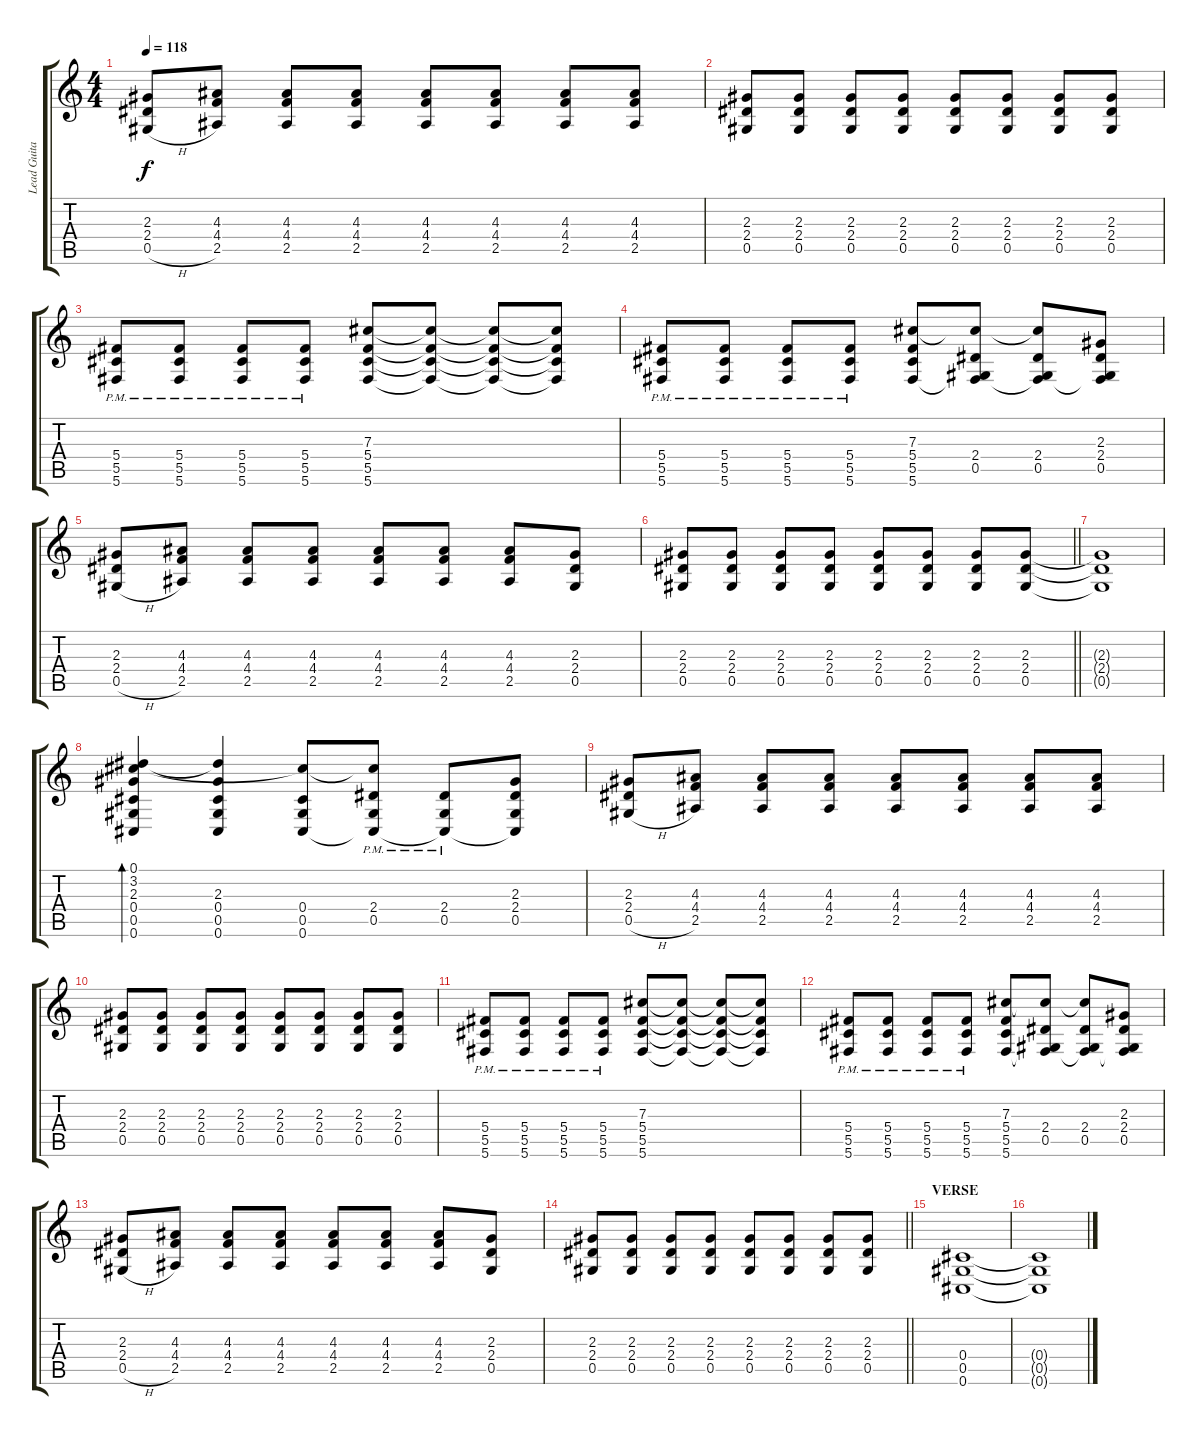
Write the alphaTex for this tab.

\track ("Lead Guitar" "Lead Guita") {instrument electricguitarclean}
\staff {score tabs}
\tuning (Eb4 Bb3 Gb3 Db3 Ab2 Db2) {hide}
\ts (4 4)
\tempo 118
\clef g2
\ks c
(2.3 2.4 0.5{h}).8{dy f} (4.3 4.4 2.5).8 (4.3 4.4 2.5).8 (4.3 4.4 2.5).8 (4.3 4.4 2.5).8 (4.3 4.4 2.5).8 (4.3 4.4 2.5).8 (4.3 4.4 2.5).8 |
(2.3 2.4 0.5).8 (2.3 2.4 0.5).8 (2.3 2.4 0.5).8 (2.3 2.4 0.5).8 (2.3 2.4 0.5).8 (2.3 2.4 0.5).8 (2.3 2.4 0.5).8 (2.3 2.4 0.5).8 |
(5.4{pm} 5.5{pm} 5.6{pm}).8 (5.4{pm} 5.5{pm} 5.6{pm}).8 (5.4{pm} 5.5{pm} 5.6{pm}).8 (5.4{pm} 5.5{pm} 5.6{pm}).8 (7.3 5.4 5.5 5.6).8 (7.3{t} 5.4{t} 5.5{t} 5.6{t}).8 (7.3{t} 5.4{t} 5.5{t} 5.6{t}).8 (7.3{t} 5.4{t} 5.5{t} 5.6{t}).8 |
(5.4{pm} 5.5{pm} 5.6{pm}).8 (5.4{pm} 5.5{pm} 5.6{pm}).8 (5.4{pm} 5.5{pm} 5.6{pm}).8 (5.4{pm} 5.5{pm} 5.6{pm}).8 (7.3 5.4 5.5 5.6).8 (7.3{t} 2.4 0.5 5.6{t}).8 (7.3{t} 2.4 0.5 5.6{t}).8 (2.3 2.4 0.5 5.6{t}).8 |
(2.3 2.4 0.5{h}).8 (4.3 4.4 2.5).8 (4.3 4.4 2.5).8 (4.3 4.4 2.5).8 (4.3 4.4 2.5).8 (4.3 4.4 2.5).8 (4.3 4.4 2.5).8 (2.3 2.4 0.5).8 |
\barLineRight lightlight
(2.3 2.4 0.5).8 (2.3 2.4 0.5).8 (2.3 2.4 0.5).8 (2.3 2.4 0.5).8 (2.3 2.4 0.5).8 (2.3 2.4 0.5).8 (2.3 2.4 0.5).8 (2.3 2.4 0.5).8 |
(2.3{t} 2.4{t} 0.5{t}).1 |
(0.1 3.2 2.3 0.4 0.5 0.6).4{bd 60} (0.1{t} 2.3 0.4 0.5 0.6).4 (3.2{t} 0.4 0.5 0.6).8 (3.2{t} 2.4{pm} 0.5{pm} 0.6{t}).8 (2.4{pm} 0.5{pm} 0.6{t}).8 (2.3 2.4 0.5 0.6{t}).8 |
(2.3 2.4 0.5{h}).8 (4.3 4.4 2.5).8 (4.3 4.4 2.5).8 (4.3 4.4 2.5).8 (4.3 4.4 2.5).8 (4.3 4.4 2.5).8 (4.3 4.4 2.5).8 (4.3 4.4 2.5).8 |
(2.3 2.4 0.5).8 (2.3 2.4 0.5).8 (2.3 2.4 0.5).8 (2.3 2.4 0.5).8 (2.3 2.4 0.5).8 (2.3 2.4 0.5).8 (2.3 2.4 0.5).8 (2.3 2.4 0.5).8 |
(5.4{pm} 5.5{pm} 5.6{pm}).8 (5.4{pm} 5.5{pm} 5.6{pm}).8 (5.4{pm} 5.5{pm} 5.6{pm}).8 (5.4{pm} 5.5{pm} 5.6{pm}).8 (7.3 5.4 5.5 5.6).8 (7.3{t} 5.4{t} 5.5{t} 5.6{t}).8 (7.3{t} 5.4{t} 5.5{t} 5.6{t}).8 (7.3{t} 5.4{t} 5.5{t} 5.6{t}).8 |
(5.4{pm} 5.5{pm} 5.6{pm}).8 (5.4{pm} 5.5{pm} 5.6{pm}).8 (5.4{pm} 5.5{pm} 5.6{pm}).8 (5.4{pm} 5.5{pm} 5.6{pm}).8 (7.3 5.4 5.5 5.6).8 (7.3{t} 2.4 0.5 5.6{t}).8 (7.3{t} 2.4 0.5 5.6{t}).8 (2.3 2.4 0.5 5.6{t}).8 |
(2.3 2.4 0.5{h}).8 (4.3 4.4 2.5).8 (4.3 4.4 2.5).8 (4.3 4.4 2.5).8 (4.3 4.4 2.5).8 (4.3 4.4 2.5).8 (4.3 4.4 2.5).8 (2.3 2.4 0.5).8 |
\barLineRight lightlight
(2.3 2.4 0.5).8 (2.3 2.4 0.5).8 (2.3 2.4 0.5).8 (2.3 2.4 0.5).8 (2.3 2.4 0.5).8 (2.3 2.4 0.5).8 (2.3 2.4 0.5).8 (2.3 2.4 0.5).8 |
\section ("" "VERSE")
(0.4 0.5 0.6).1 |
(0.4{t} 0.5{t} 0.6{t}).1
